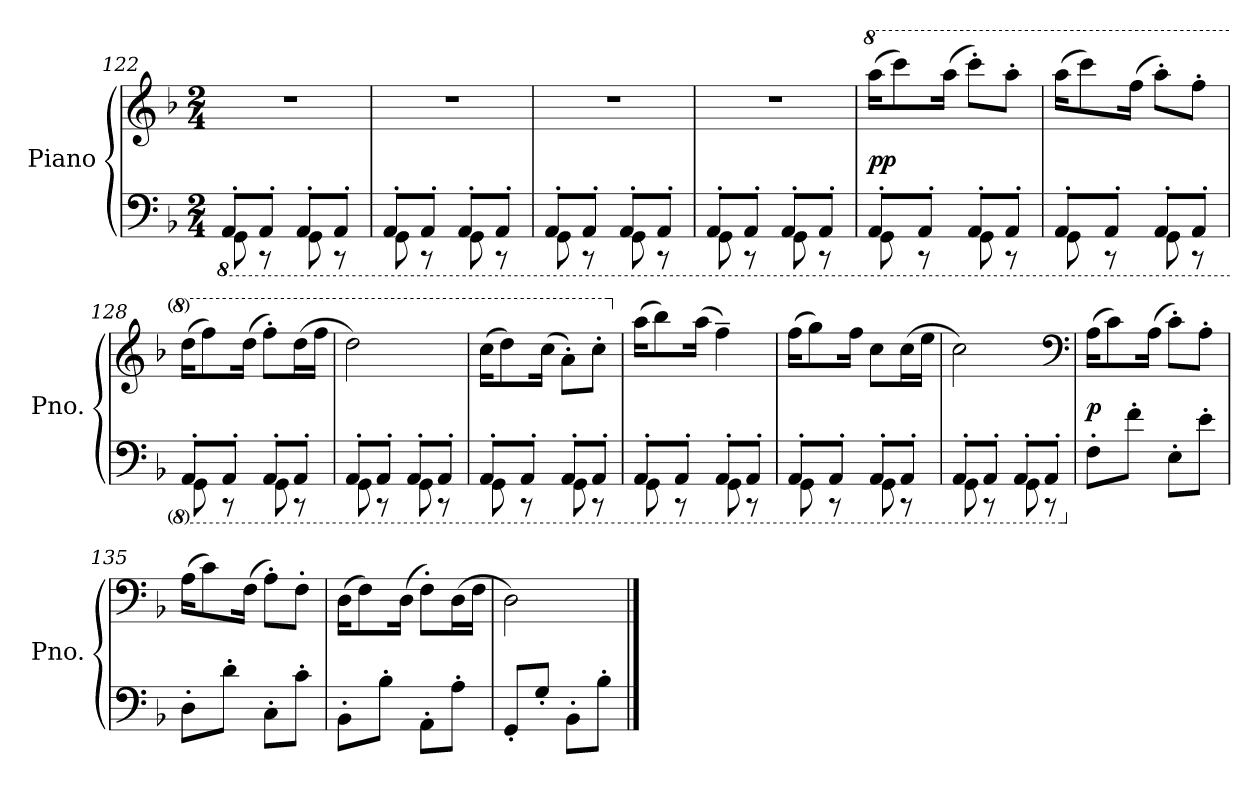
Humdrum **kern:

**kern	**kern	**dynam
*part1	*part1	*part1
*staff2	*staff1	*staff1/2
*I"Piano	*	*
*I'Pno.	*	*
*clefF4	*clefG2	*
*k[b-]	*k[b-]	*
*F:	*F:	*
*M2/4	*M2/4	*
*MM107	*MM107	*
*8ba	*	*
=122	=122	=122
*^	*	*
8AAA'L	8GGG	2r	.
8AAA'J	8r	.	.
8AAA'L	8GGG	.	.
8AAA'J	8r	.	.
=123	=123	=123	=123
8AAA'L	8GGG	2r	.
8AAA'J	8r	.	.
8AAA'L	8GGG	.	.
8AAA'J	8r	.	.
=124	=124	=124	=124
8AAA'L	8GGG	2r	.
8AAA'J	8r	.	.
8AAA'L	8GGG	.	.
8AAA'J	8r	.	.
=125	=125	=125	=125
8AAA'L	8GGG	2r	.
8AAA'J	8r	.	.
8AAA'L	8GGG	.	.
8AAA'J	8r	.	.
=126	=126	=126	=126
*	*	*8va	*
8AAA'L	8GGG	(16aaaKL	pp
.	.	8cccc)	.
8AAA'J	8r	.	.
.	.	(16aaaJk	.
8AAA'L	8GGG	8cccc'L)	.
8AAA'J	8r	8aaa'J	.
=127	=127	=127	=127
8AAA'L	8GGG	(16aaaKL	.
.	.	8cccc)	.
8AAA'J	8r	.	.
.	.	(16fffJk	.
8AAA'L	8GGG	8aaa'L)	.
8AAA'J	8r	8fff'J	.
=128	=128	=128	=128
8AAA'L	8GGG	(16dddKL	.
.	.	8fff)	.
8AAA'J	8r	.	.
.	.	(16dddJk	.
8AAA'L	8GGG	8fff'L)	.
8AAA'J	8r	(16dddL	.
.	.	16fffJJ	.
=129	=129	=129	=129
8AAA'L	8GGG	2ddd)	.
8AAA'J	8r	.	.
8AAA'L	8GGG	.	.
8AAA'J	8r	.	.
=130	=130	=130	=130
8AAA'L	8GGG	(16cccKL	.
.	.	8ddd)	.
8AAA'J	8r	.	.
.	.	(16cccJk	.
8AAA'L	8GGG	8aa'L)	.
8AAA'J	8r	8ccc'J	.
=131	=131	=131	=131
*	*	*X8va	*
8AAA'L	8GGG	(16aaKL	.
.	.	8bb-)	.
8AAA'J	8r	.	.
.	.	(16aaJk	.
8AAA'L	8GGG	4ff~)	.
8AAA'J	8r	.	.
=132	=132	=132	=132
8AAA'L	8GGG	(16ffKL	.
.	.	8gg)	.
8AAA'J	8r	.	.
.	.	16ffJk	.
8AAA'L	8GGG	8ccL	.
8AAA'J	8r	(16ccL	.
.	.	16eeJJ	.
=133	=133	=133	=133
8AAA'L	8GGG	2cc)	.
8AAA'J	8r	.	.
8AAA'L	8GGG	.	.
8AAA'J	8r	.	.
*v	*v	*	*
*	*clefF4	*
=134	=134	=134
*X8ba	*	*
8F'L	(16AKL	p
.	8c)	.
8f'J	.	.
.	(16AJk	.
8E'L	8c'L)	.
8e'J	8A'J	.
=135	=135	=135
8D'L	(16AKL	.
.	8c)	.
8d'J	.	.
.	(16FJk	.
8C'L	8A'L)	.
8c'J	8F'J	.
=136	=136	=136
8BB-'L	(16DKL	.
.	8F)	.
8B-'J	.	.
.	(16DJk	.
8AA'L	8F'L)	.
8A'J	(16DL	.
.	16FJJ	.
=137	=137	=137
8GG'L	2D)	.
8G'J	.	.
8BB-'L	.	.
8B-'J	.	.
==	==	==
*-	*-	*-
